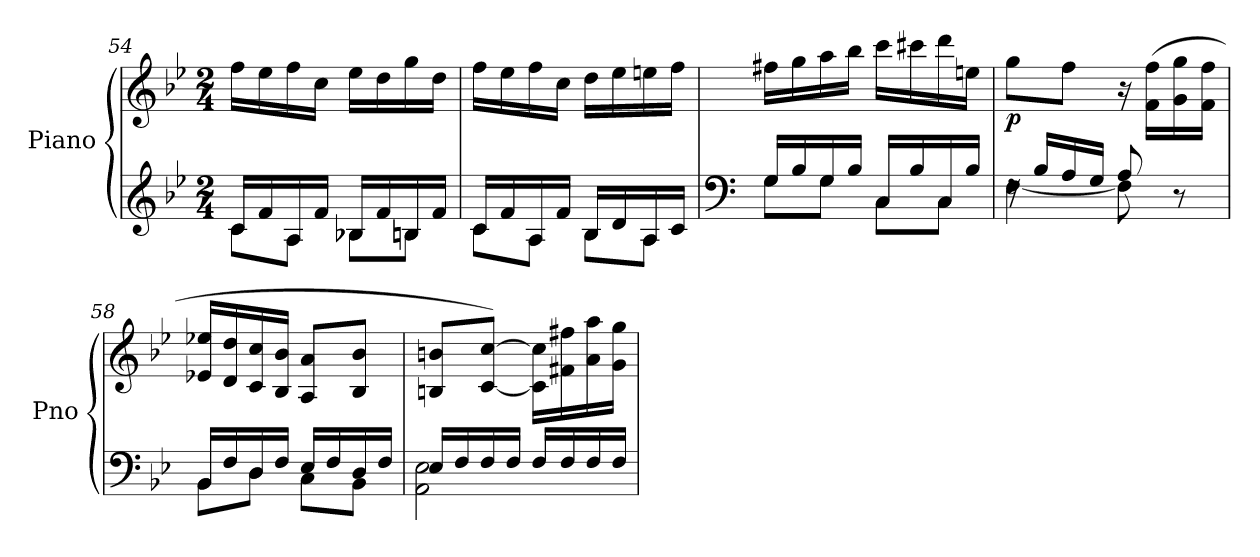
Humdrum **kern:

**kern	**kern	**dynam
*part1	*part1	*part1
*staff2	*staff1	*staff1/2
*I"Piano	*	*
*I'Pno	*	*
*clefG2	*clefG2	*
*k[b-e-]	*k[b-e-]	*
*M2/4	*M2/4	*
=54	=54	=54
*^	*	*
16c/LL	8c\L	16ff\LL	.
16f/	.	16ee-\	.
16A/	8A\J	16ff\	.
16f/JJ	.	16cc\JJ	.
16B-X/LL	8B-X\L	16ee-\LL	.
16f/	.	16dd\	.
16Bn/	8Bn\J	16gg\	.
16f/JJ	.	16dd\JJ	.
!!LO:LB:g=z
=55	=55	=55	=55
16c/LL	8c\L	16ff\LL	.
16f/	.	16ee-\	.
16A/	8A\J	16ff\	.
16f/JJ	.	16cc\JJ	.
16B-/LL	8B-\L	16dd\LL	.
16d/	.	16ee-\	.
16A/	8A\J	16een\	.
16c/JJ	.	16ff\JJ	.
!!LO:LB:g=z
=56	=56	=56	=56
*clefF4	*	*	*
16G/LL	8G\L	16ff#X\LL	.
16B-/	.	16gg\	.
16G/	8G\J	16aa\	.
16B-/JJ	.	16bb-\JJ	.
16C/LL	8C\L	16ccc\LL	.
16B-/	.	16ccc#X\	.
16C/	8C\J	16ddd\	.
16B-/JJ	.	16een\JJ	.
=57	=57	=57	=57
!	!	!	!LO:DY:b
16rF	[4F\	8gg\L	p
16B-/LL	.	.	.
16A/	.	8ff\J	.
16G/JJ	.	.	.
8A/	8F\]	16r	.
.	.	(16f\ 16ff\LL	.
8r	8ryy	16g\ 16gg\	.
.	.	16f\ 16ff\JJ	.
=58	=58	=58	=58
16BB-/LL	8BB-\L	16e-X/ 16ee-X/LL	.
16F/	.	16d/ 16dd/	.
16D/	8D\J	16c/ 16cc/	.
16F/JJ	.	16B-/ 16b-/JJ	.
16E-/LL	8C\L	8A/ 8a/L	.
16F/	.	.	.
16D/	8BB-\J	8B-/ 8b-/J	.
16F/JJ	.	.	.
=59	=59	=59	=59
16E-/LL	2AA\ 2E-\	8Bn/ 8bn/L	.
16F/	.	.	.
16F/	.	[8c/ [8cc/J)	.
16F/JJ	.	.	.
16F/LL	.	16c\] 16cc\]LL	.
16F/	.	16f#X\ 16ff#X\	.
16F/	.	16a\ 16aa\	.
16F/JJ	.	16g\ 16gg\JJ	.
*v	*v	*	*
=	=	=
*-	*-	*-
